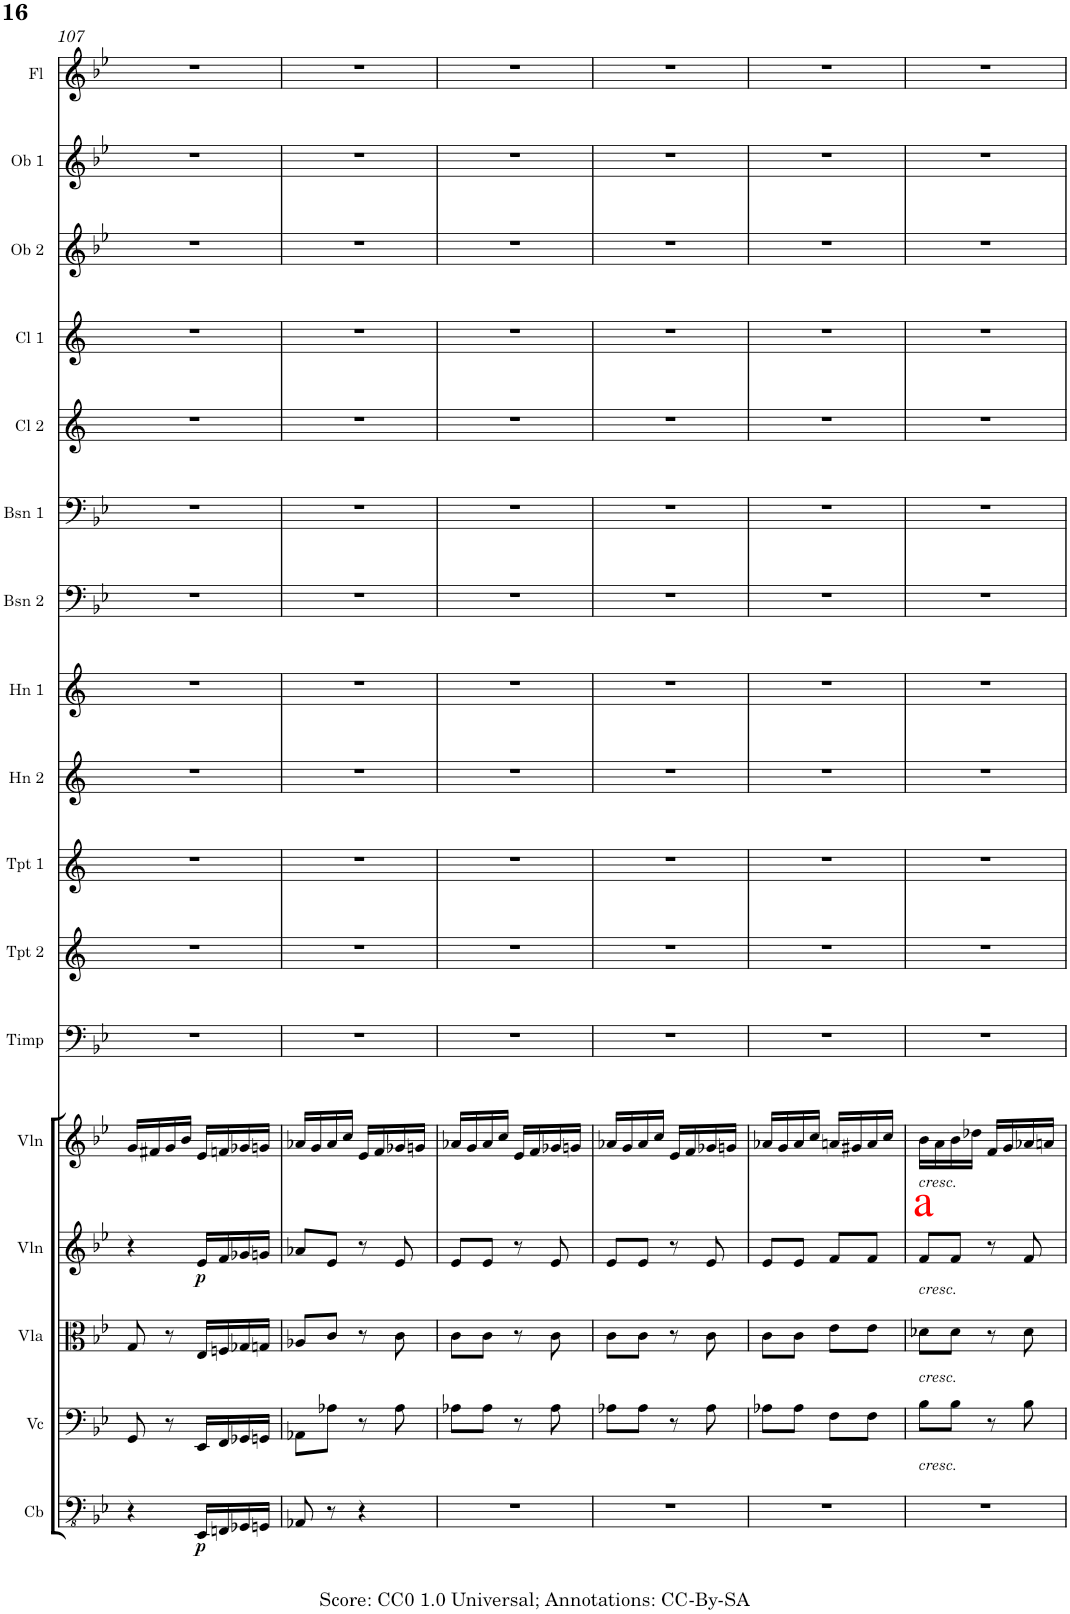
**kern	**dynam	**kern	**kern	**kern	**dynam	**kern	**text	**kern	**kern	**kern	**kern	**kern	**kern	**kern	**kern	**kern	**kern	**kern	**kern
*part17	*part17	*part16	*part15	*part14	*part14	*part13	*part13	*part12	*part11	*part10	*part9	*part8	*part7	*part6	*part5	*part4	*part3	*part2	*part1
*staff17	*staff17	*staff16	*staff15	*staff14	*staff14	*staff13	*staff13	*staff12	*staff11	*staff10	*staff9	*staff8	*staff7	*staff6	*staff5	*staff4	*staff3	*staff2	*staff1
*I"Contrabass	*	*I"Violoncello	*I"Viola	*I"Violin	*	*I"Violin	*	*I"Timpani	*I"Bb Trumpet 2	*I"Bb Trumpet 1	*I"Bb (basso) Horn 2	*I"Bb (basso) Horn 1	*I"Bassoon 2	*I"Bassoon 1	*I"Bb Clarinet 2	*I"Bb Clarinet 1	*I"Oboe 2	*I"Oboe 1	*I"Flute
*I'Cb	*	*I'Vc	*I'Vla	*I'Vln	*	*I'Vln	*	*I'Timp	*I'Tpt 2	*I'Tpt 1	*I'Hn 2	*I'Hn 1	*I'Bsn 2	*I'Bsn 1	*I'Cl 2	*I'Cl 1	*I'Ob 2	*I'Ob 1	*I'Fl
!!LO:PB:g=z
*clefFv4	*	*clefF4	*clefC3	*clefG2	*	*clefG2	*	*clefF4	*clefG2	*clefG2	*clefG2	*clefG2	*clefF4	*clefF4	*clefG2	*clefG2	*clefG2	*clefG2	*clefG2
*	*	*	*	*	*	*	*	*	*Trd1c2	*Trd1c2	*Trd8c14	*Trd8c14	*	*	*Trd1c2	*Trd1c2	*	*	*
*k[b-e-]	*	*k[b-e-]	*k[b-e-]	*k[b-e-]	*	*k[b-e-]	*	*k[b-e-]	*k[]	*k[]	*k[]	*k[]	*k[b-e-]	*k[b-e-]	*k[]	*k[]	*k[b-e-]	*k[b-e-]	*k[b-e-]
*M2/4	*	*M2/4	*M2/4	*M2/4	*	*M2/4	*	*M2/4	*M2/4	*M2/4	*M2/4	*M2/4	*M2/4	*M2/4	*M2/4	*M2/4	*M2/4	*M2/4	*M2/4
=107	=107	=107	=107	=107	=107	=107	=107	=107	=107	=107	=107	=107	=107	=107	=107	=107	=107	=107	=107
4r	.	8GG/	8G/	4r	.	16g/LL	.	2r	2r	2r	2r	2r	2r	2r	2r	2r	2r	2r	2r
.	.	.	.	.	.	16f#X/	.	.	.	.	.	.	.	.	.	.	.	.	.
.	.	8r	8r	.	.	16g/	.	.	.	.	.	.	.	.	.	.	.	.	.
.	.	.	.	.	.	16b-/JJ	.	.	.	.	.	.	.	.	.	.	.	.	.
!	!LO:DY:b	!	!	!	!LO:DY:b	!	!	!	!	!	!	!	!	!	!	!	!	!	!
16EEE-/LL	p	16EE-/LL	16E-/LL	16e-/LL	p	16e-/LL	.	.	.	.	.	.	.	.	.	.	.	.	.
16FFFn/	.	16FF/	16Fn/	16f/	.	16fn/	.	.	.	.	.	.	.	.	.	.	.	.	.
16GGG-X/	.	16GG-X/	16G-X/	16g-X/	.	16g-X/	.	.	.	.	.	.	.	.	.	.	.	.	.
16GGGn/JJ	.	16GGn/JJ	16Gn/JJ	16gn/JJ	.	16gn/JJ	.	.	.	.	.	.	.	.	.	.	.	.	.
=108	=108	=108	=108	=108	=108	=108	=108	=108	=108	=108	=108	=108	=108	=108	=108	=108	=108	=108	=108
8AAA-X/	.	8AA-X\L	8A-X/L	8a-X/L	.	16a-X/LL	.	2r	2r	2r	2r	2r	2r	2r	2r	2r	2r	2r	2r
.	.	.	.	.	.	16g/	.	.	.	.	.	.	.	.	.	.	.	.	.
8r	.	8A-X\J	8c/J	8e-/J	.	16a-/	.	.	.	.	.	.	.	.	.	.	.	.	.
.	.	.	.	.	.	16cc/JJ	.	.	.	.	.	.	.	.	.	.	.	.	.
4r	.	8r	8r	8r	.	16e-/LL	.	.	.	.	.	.	.	.	.	.	.	.	.
.	.	.	.	.	.	16f/	.	.	.	.	.	.	.	.	.	.	.	.	.
.	.	8A-\	8c\	8e-/	.	16g-X/	.	.	.	.	.	.	.	.	.	.	.	.	.
.	.	.	.	.	.	16gn/JJ	.	.	.	.	.	.	.	.	.	.	.	.	.
=109	=109	=109	=109	=109	=109	=109	=109	=109	=109	=109	=109	=109	=109	=109	=109	=109	=109	=109	=109
2r	.	8A-X\L	8c\L	8e-/L	.	16a-X/LL	.	2r	2r	2r	2r	2r	2r	2r	2r	2r	2r	2r	2r
.	.	.	.	.	.	16g/	.	.	.	.	.	.	.	.	.	.	.	.	.
.	.	8A-\J	8c\J	8e-/J	.	16a-/	.	.	.	.	.	.	.	.	.	.	.	.	.
.	.	.	.	.	.	16cc/JJ	.	.	.	.	.	.	.	.	.	.	.	.	.
.	.	8r	8r	8r	.	16e-/LL	.	.	.	.	.	.	.	.	.	.	.	.	.
.	.	.	.	.	.	16f/	.	.	.	.	.	.	.	.	.	.	.	.	.
.	.	8A-\	8c\	8e-/	.	16g-X/	.	.	.	.	.	.	.	.	.	.	.	.	.
.	.	.	.	.	.	16gn/JJ	.	.	.	.	.	.	.	.	.	.	.	.	.
=110	=110	=110	=110	=110	=110	=110	=110	=110	=110	=110	=110	=110	=110	=110	=110	=110	=110	=110	=110
2r	.	8A-X\L	8c\L	8e-/L	.	16a-X/LL	.	2r	2r	2r	2r	2r	2r	2r	2r	2r	2r	2r	2r
.	.	.	.	.	.	16g/	.	.	.	.	.	.	.	.	.	.	.	.	.
.	.	8A-\J	8c\J	8e-/J	.	16a-/	.	.	.	.	.	.	.	.	.	.	.	.	.
.	.	.	.	.	.	16cc/JJ	.	.	.	.	.	.	.	.	.	.	.	.	.
.	.	8r	8r	8r	.	16e-/LL	.	.	.	.	.	.	.	.	.	.	.	.	.
.	.	.	.	.	.	16f/	.	.	.	.	.	.	.	.	.	.	.	.	.
.	.	8A-\	8c\	8e-/	.	16g-X/	.	.	.	.	.	.	.	.	.	.	.	.	.
.	.	.	.	.	.	16gn/JJ	.	.	.	.	.	.	.	.	.	.	.	.	.
=111	=111	=111	=111	=111	=111	=111	=111	=111	=111	=111	=111	=111	=111	=111	=111	=111	=111	=111	=111
2r	.	8A-X\L	8c\L	8e-/L	.	16a-X/LL	.	2r	2r	2r	2r	2r	2r	2r	2r	2r	2r	2r	2r
.	.	.	.	.	.	16g/	.	.	.	.	.	.	.	.	.	.	.	.	.
.	.	8A-\J	8c\J	8e-/J	.	16a-/	.	.	.	.	.	.	.	.	.	.	.	.	.
.	.	.	.	.	.	16cc/JJ	.	.	.	.	.	.	.	.	.	.	.	.	.
.	.	8F\L	8e-\L	8f/L	.	16an/LL	.	.	.	.	.	.	.	.	.	.	.	.	.
.	.	.	.	.	.	16g#X/	.	.	.	.	.	.	.	.	.	.	.	.	.
.	.	8F\J	8e-\J	8f/J	.	16a/	.	.	.	.	.	.	.	.	.	.	.	.	.
.	.	.	.	.	.	16cc/JJ	.	.	.	.	.	.	.	.	.	.	.	.	.
=112	=112	=112	=112	=112	=112	=112	=112	=112	=112	=112	=112	=112	=112	=112	=112	=112	=112	=112	=112
!	!	!	!	!	!	!LO:TX:b:i:t=cresc.	!	!	!	!	!	!	!	!	!	!	!	!	!
!	!	!	!	!LO:TX:b:i:t=cresc.	!	!	!	!	!	!	!	!	!	!	!	!	!	!	!
!	!	!	!LO:TX:b:i:t=cresc.	!	!	!	!	!	!	!	!	!	!	!	!	!	!	!	!
!	!	!LO:TX:b:i:t=cresc.	!	!	!	!	!	!	!	!	!	!	!	!	!	!	!	!	!
!	!	!	!	!	!	!	!LO:LY:b:color=#FF0000	!	!	!	!	!	!	!	!	!	!	!	!
2r	.	8B-\L	8d-X\L	8f/L	.	16b-\LL	a	2r	2r	2r	2r	2r	2r	2r	2r	2r	2r	2r	2r
.	.	.	.	.	.	16a\	.	.	.	.	.	.	.	.	.	.	.	.	.
.	.	8B-\J	8d-\J	8f/J	.	16b-\	.	.	.	.	.	.	.	.	.	.	.	.	.
.	.	.	.	.	.	16dd-X\JJ	.	.	.	.	.	.	.	.	.	.	.	.	.
.	.	8r	8r	8r	.	16f/LL	.	.	.	.	.	.	.	.	.	.	.	.	.
.	.	.	.	.	.	16g/	.	.	.	.	.	.	.	.	.	.	.	.	.
.	.	8B-\	8d-\	8f/	.	16a-X/	.	.	.	.	.	.	.	.	.	.	.	.	.
.	.	.	.	.	.	16an/JJ	.	.	.	.	.	.	.	.	.	.	.	.	.
=	=	=	=	=	=	=	=	=	=	=	=	=	=	=	=	=	=	=	=
*-	*-	*-	*-	*-	*-	*-	*-	*-	*-	*-	*-	*-	*-	*-	*-	*-	*-	*-	*-
